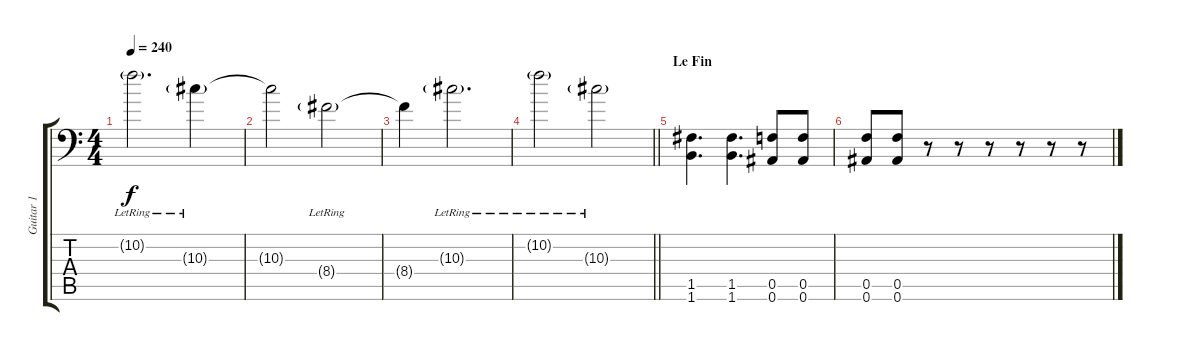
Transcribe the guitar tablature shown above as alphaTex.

\track ("Guitar 1" "Guitar 1") {instrument distortionguitar}
\staff {score tabs}
\tuning (C4 G3 Eb3 Bb2 F2 Bb1) {hide}
\ts (4 4)
\tempo 240
\clef f4
\ks c
10.2{g lr}.2{d dy f} 10.3{g lr}.4 |
10.3{t}.2 8.4{g lr}.2 |
8.4{t}.4 10.3{g lr}.2{d} |
\barLineRight lightlight
10.2{g lr}.2 10.3{g lr}.2 |
\section ("" "Le Fin")
(1.5 1.6).4{d} (1.5 1.6).4{d} (0.5 0.6).8 (0.5 0.6).8 |
(0.5 0.6).8 (0.5 0.6).8 r.8 r.8 r.8 r.8 r.8 r.8
